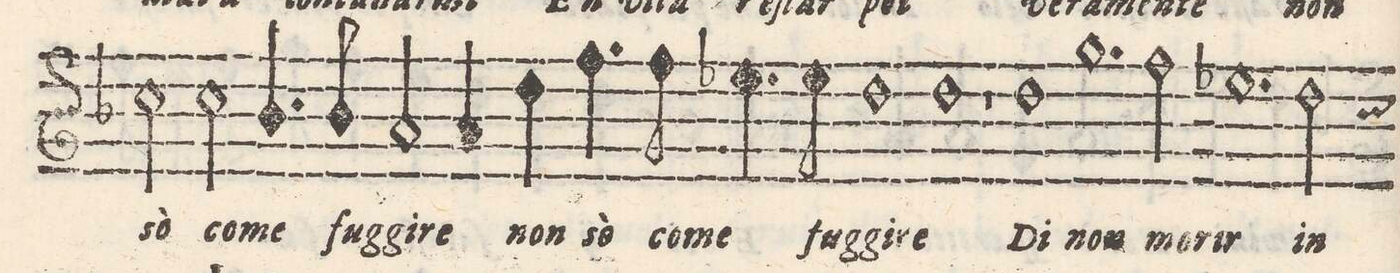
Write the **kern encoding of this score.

**kern	**text
*I"CANTO	*
*clefG2	*
*k[b-]	*
*met(C)	*
*M2/1	*
2cc\	sò
2cc\	co-
4.b-y/	-me
8b-/	fug-
=18-	=18-
2a/	-gi-
4a/	-re
4dd\	non
4.ff\	sò
8ff\	co-
4.ee-X\	-me
8ee-\	fug-
=19-	=19-
1dd	-gi-
1dd	-re
=20-	=20-
1r	.
1dd	Di
=21-	=21-
1.gg	non
2ff\	mo-
=22-	=22-
1.ee-X	-rir
2dd\	in
=23-	=23-
*-	*-
